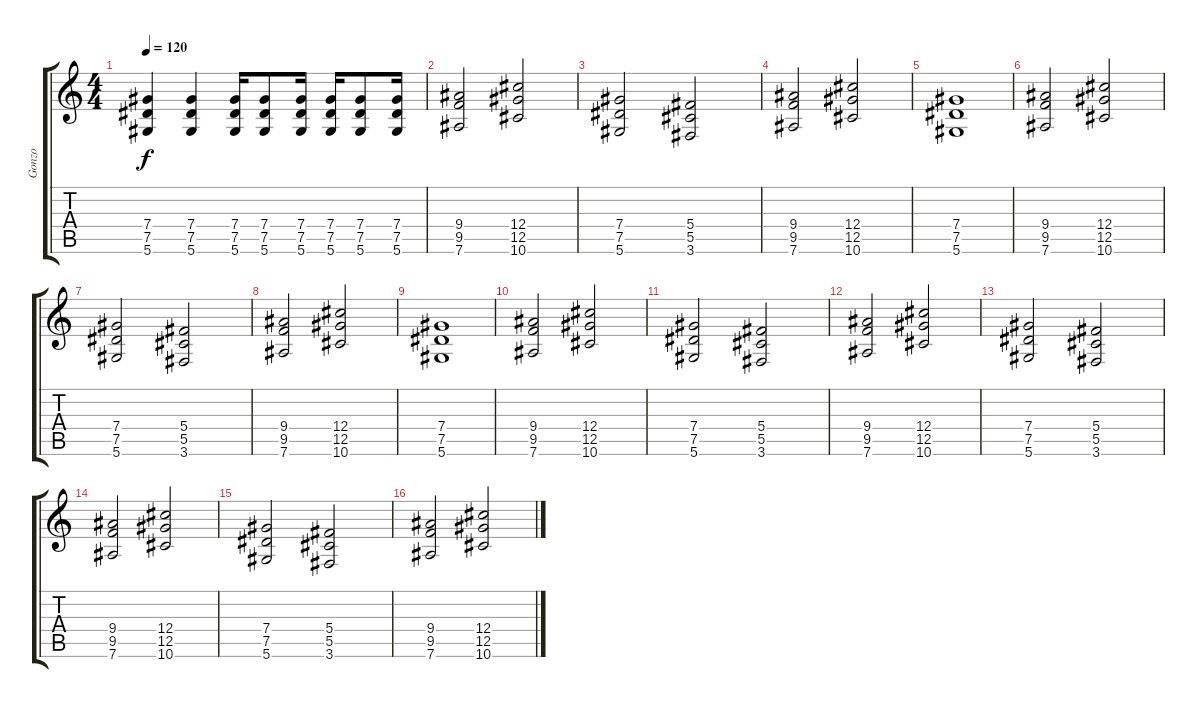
\track ("Gonzo" "Gonzo") {instrument distortionguitar}
\staff {score tabs}
\tuning (Eb4 Bb3 Gb3 Db3 Ab2 Eb2) {hide}
\ts (4 4)
\tempo 120
\clef g2
\ks c
(7.4 7.5 5.6).4{dy f} (7.4 7.5 5.6).4 (7.4 7.5 5.6).16 (7.4 7.5 5.6).8 (7.4 7.5 5.6).16 (7.4 7.5 5.6).16 (7.4 7.5 5.6).8 (7.4 7.5 5.6).16 |
(9.4 9.5 7.6).2 (12.4 12.5 10.6).2 |
(7.4 7.5 5.6).2 (5.4 5.5 3.6).2 |
(9.4 9.5 7.6).2 (12.4 12.5 10.6).2 |
(7.4 7.5 5.6).1 |
(9.4 9.5 7.6).2 (12.4 12.5 10.6).2 |
(7.4 7.5 5.6).2 (5.4 5.5 3.6).2 |
(9.4 9.5 7.6).2 (12.4 12.5 10.6).2 |
(7.4 7.5 5.6).1 |
(9.4 9.5 7.6).2 (12.4 12.5 10.6).2 |
(7.4 7.5 5.6).2 (5.4 5.5 3.6).2 |
(9.4 9.5 7.6).2 (12.4 12.5 10.6).2 |
(7.4 7.5 5.6).2 (5.4 5.5 3.6).2 |
(9.4 9.5 7.6).2 (12.4 12.5 10.6).2 |
(7.4 7.5 5.6).2 (5.4 5.5 3.6).2 |
(9.4 9.5 7.6).2 (12.4 12.5 10.6).2
